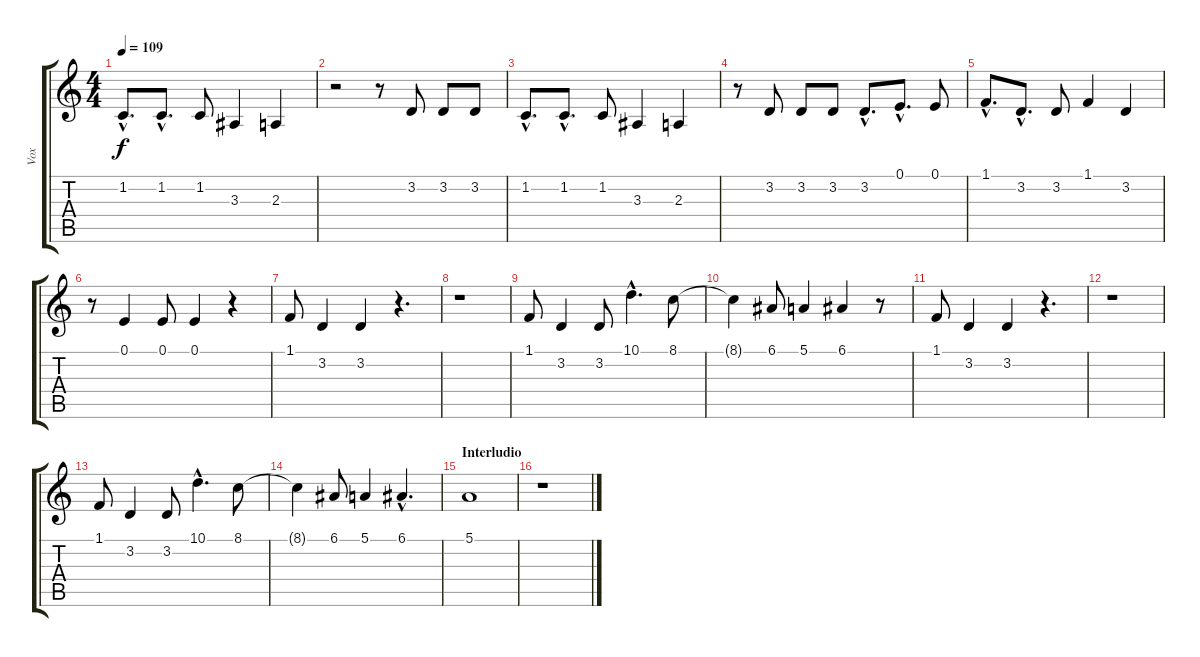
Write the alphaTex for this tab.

\track ("Vox" "Vox") {instrument harmonica}
\staff {score tabs}
\tuning (E4 B3 G3 D3 A2 E2) {hide}
\ts (4 4)
\tempo 109
\clef g2
\ks c
1.2{hac}.8{d dy f} 1.2{hac}.8{d} 1.2.8 3.3.4 2.3.4 |
r.2 r.8 3.2.8 3.2.8 3.2.8 |
1.2{hac}.8{d} 1.2{hac}.8{d} 1.2.8 3.3.4 2.3.4 |
r.8 3.2.8 3.2.8 3.2.8 3.2{hac}.8{d} 0.1{hac}.8{d} 0.1.8 |
1.1{hac}.8{d} 3.2{hac}.8{d} 3.2.8 1.1.4 3.2.4 |
r.8 0.1.4 0.1.8 0.1.4 r.4 |
1.1.8 3.2.4 3.2.4 r.4{d} |
r.1 |
1.1.8 3.2.4 3.2.8 10.1{hac}.4{d} 8.1.8 |
8.1{t}.4 6.1.8 5.1.4 6.1.4 r.8 |
1.1.8 3.2.4 3.2.4 r.4{d} |
r.1 |
1.1.8 3.2.4 3.2.8 10.1{hac}.4{d} 8.1.8 |
8.1{t}.4 6.1.8 5.1.4 6.1{hac}.4{d} |
\section ("" "Interludio")
5.1.1 |
r.1
